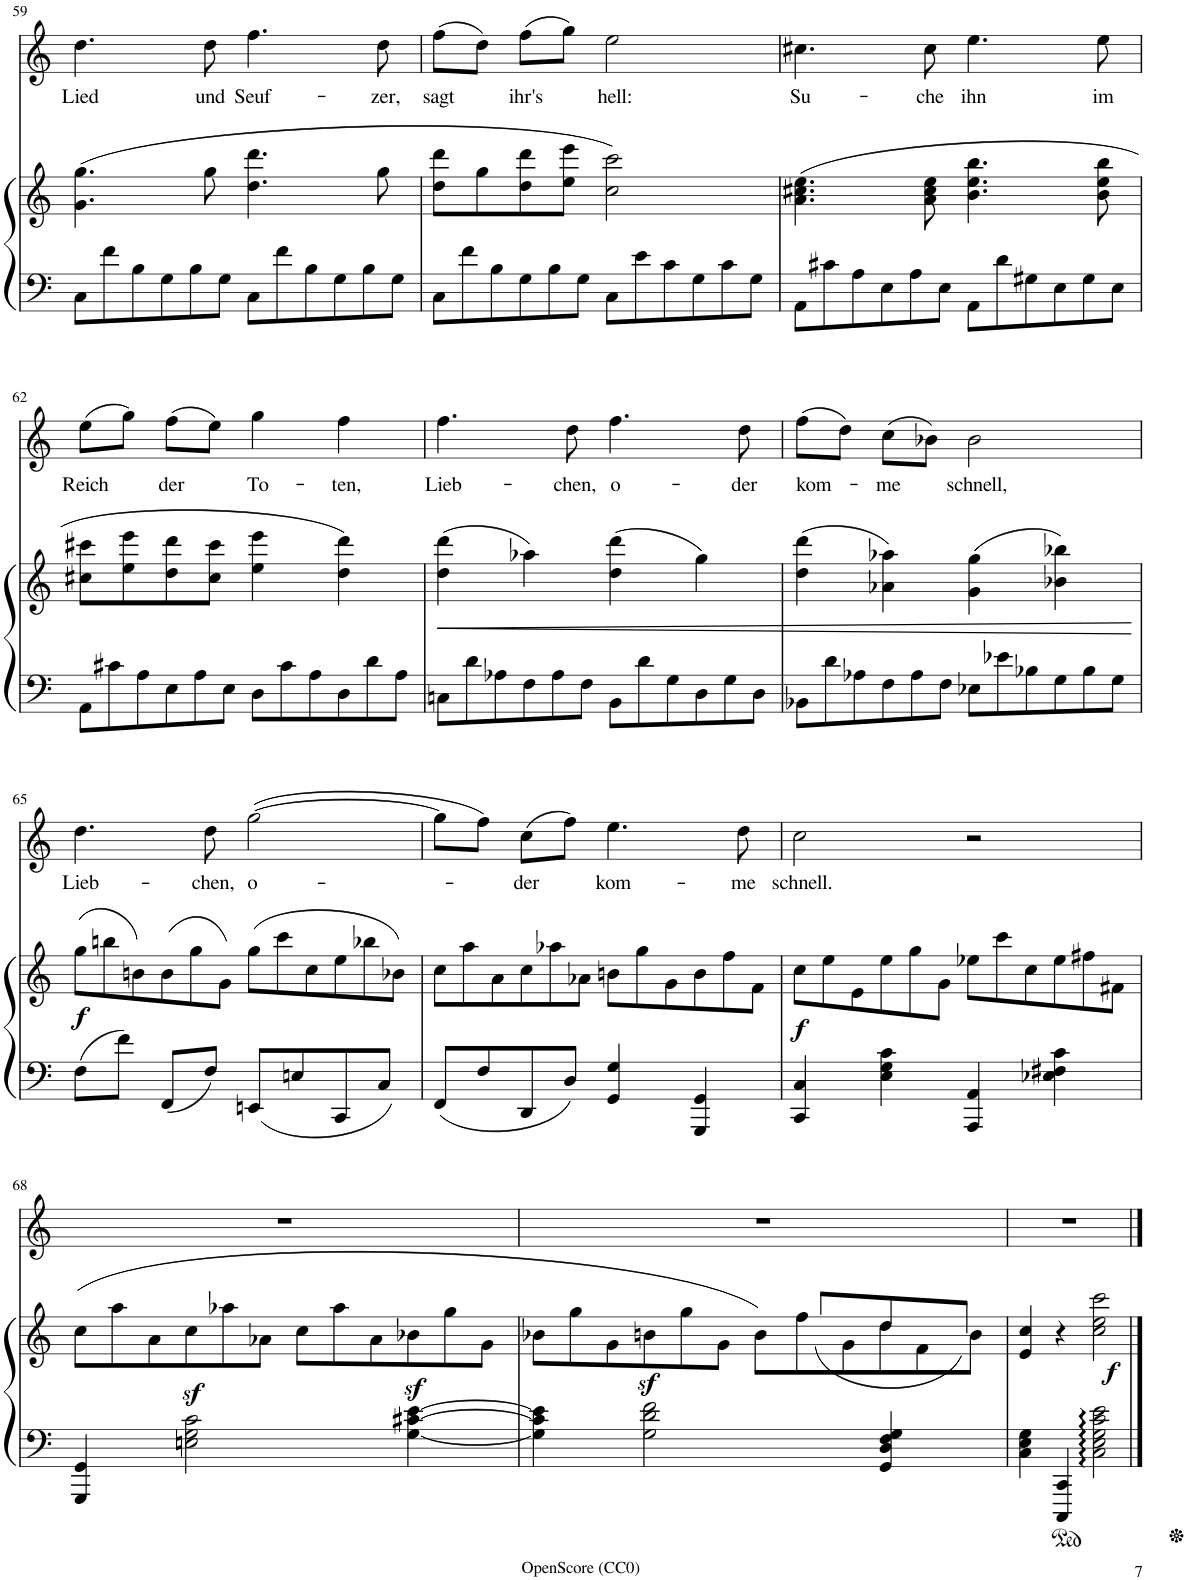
**kern	**kern	**dynam	**kern	**text
*part2	*part2	*part2	*part1	*part1
*staff3	*staff2	*staff2/3	*staff1	*staff1
*I"Piano	*	*	*I"Voice	*
*I'Pno	*	*	*	*
!!LO:PB:g=z
*clefF4	*clefG2	*	*clefG2	*
*k[]	*k[]	*	*k[]	*
*M4/4	*M4/4	*	*M4/4	*
*met(c)	*met(c)	*	*met(c)	*
*Xbrackettup	*	*	*	*
=59	=59	=59	=59	=59
!	!	!	!	!LO:LY:b
12C\L	(4.g\ 4.gg\	.	4.dd\	Lied
12f\	.	.	.	.
12B\	.	.	.	.
*brackettup	*	*	*	*
12G\	.	.	.	.
12B\	.	.	.	.
!	!	!	!	!LO:LY:b
.	8gg\	.	8dd\	und
12G\J	.	.	.	.
*Xbrackettup	*	*	*	*
!	!	!	!	!LO:LY:b
12C\L	4.dd\ 4.ddd\	.	4.ff\	Seuf-
12f\	.	.	.	.
12B\	.	.	.	.
*brackettup	*	*	*	*
12G\	.	.	.	.
12B\	.	.	.	.
!	!	!	!	!LO:LY:b
.	8gg\	.	8dd\	-zer,
12G\J	.	.	.	.
=60	=60	=60	=60	=60
*Xbrackettup	*	*	*	*
!	!	!	!	!LO:LY:b
12C\L	8dd\ 8ddd\L	.	(8ff\L	sagt
12f\	.	.	.	.
.	8gg\	.	8dd\J)	.
12B\	.	.	.	.
*brackettup	*	*	*	*
!	!	!	!	!LO:LY:b
12G\	8dd\ 8ddd\	.	(8ff\L	ihr's
12B\	.	.	.	.
.	8ee\ 8eee\J	.	8gg\J)	.
12G\J	.	.	.	.
*Xbrackettup	*	*	*	*
!	!	!	!	!LO:LY:b
12C\L	2cc\ 2ccc\)	.	2ee\	hell:
12e\	.	.	.	.
12c\	.	.	.	.
*brackettup	*	*	*	*
12G\	.	.	.	.
12c\	.	.	.	.
12G\J	.	.	.	.
=61	=61	=61	=61	=61
*Xbrackettup	*	*	*	*
!	!	!	!	!LO:LY:b
12AA\L	(4.a\ 4.cc#X\ 4.ee\	.	4.cc#X\	Su-
12c#X\	.	.	.	.
12A\	.	.	.	.
*brackettup	*	*	*	*
12E\	.	.	.	.
12A\	.	.	.	.
!	!	!	!	!LO:LY:b
.	8a\ 8cc#\ 8ee\	.	8cc#\	-che
12E\J	.	.	.	.
*Xbrackettup	*	*	*	*
!	!	!	!	!LO:LY:b
12AA\L	4.b\ 4.ee\ 4.bb\	.	4.ee\	ihn
12d\	.	.	.	.
12G#X\	.	.	.	.
*brackettup	*	*	*	*
12E\	.	.	.	.
12G#\	.	.	.	.
!	!	!	!	!LO:LY:b
.	8b\ 8ee\ 8bb\	.	8ee\	im
12E\J	.	.	.	.
!!LO:LB:g=z
=62	=62	=62	=62	=62
*Xbrackettup	*	*	*	*
!	!	!	!	!LO:LY:b
12AA\L	8cc#X\ 8ccc#X\L	.	(8ee\L	Reich
12c#X\	.	.	.	.
.	8ee\ 8eee\	.	8gg\J)	.
12A\	.	.	.	.
*brackettup	*	*	*	*
!	!	!	!	!LO:LY:b
12E\	8dd\ 8ddd\	.	(8ff\L	der
12A\	.	.	.	.
.	8cc#\ 8ccc#\J	.	8ee\J)	.
12E\J	.	.	.	.
*Xbrackettup	*	*	*	*
!	!	!	!	!LO:LY:b
12D\L	4ee\ 4eee\	.	4gg\	To-
12c#\	.	.	.	.
12A\	.	.	.	.
*brackettup	*	*	*	*
!	!	!	!	!LO:LY:b
12D\	4dd\ 4ddd\)	.	4ff\	-ten,
12d\	.	.	.	.
12A\J	.	.	.	.
=63	=63	=63	=63	=63
*Xbrackettup	*	*	*	*
!	!	!LO:HP:b	!	!LO:LY:b
12Cn\L	(4dd\ 4ddd\	<	4.ff\	Lieb-
12d\	.	.	.	.
12A-X\	.	.	.	.
*brackettup	*	*	*	*
12F\	4aa-X\)	.	.	.
12A-\	.	.	.	.
!	!	!	!	!LO:LY:b
.	.	.	8dd\	-chen,
12F\J	.	.	.	.
*Xbrackettup	*	*	*	*
!	!	!	!	!LO:LY:b
12BB\L	(4dd\ 4ddd\	.	4.ff\	o-
12d\	.	.	.	.
12G\	.	.	.	.
*brackettup	*	*	*	*
12D\	4gg\)	.	.	.
12G\	.	.	.	.
!	!	!	!	!LO:LY:b
.	.	.	8dd\	-der
12D\J	.	.	.	.
=64	=64	=64	=64	=64
*Xbrackettup	*	*	*	*
!	!	!	!	!LO:LY:b
12BB-X\L	(4dd\ 4ddd\	.	(8ff\L	kom-
12d\	.	.	.	.
.	.	.	8dd\J)	.
12A-X\	.	.	.	.
*brackettup	*	*	*	*
!	!	!	!	!LO:LY:b
12F\	4a-X\ 4aa-X\)	.	(8cc\L	-me
12A-\	.	.	.	.
.	.	.	8b-X\J)	.
12F\J	.	.	.	.
*Xbrackettup	*	*	*	*
!	!	!	!	!LO:LY:b
12E-X\L	(4g\ 4gg\	.	2b-\	schnell,
12e-X\	.	.	.	.
12B-X\	.	.	.	.
*brackettup	*	*	*	*
12G\	4b-X\ 4bb-X\)	.	.	.
12B-\	.	.	.	.
12G\J	.	.	.	.
.	.	[	.	.
!!LO:LB:g=z
=65	=65	=65	=65	=65
*	*Xbrackettup	*	*	*
!	!	!LO:DY:b	!	!LO:LY:b
8F\L	(12gg\L	f	4.dd\	Lieb-
.	12bbn\	.	.	.
8f\J	.	.	.	.
.	12bn\)	.	.	.
*	*brackettup	*	*	*
8FF/L	(12b\	.	.	.
.	12gg\	.	.	.
!	!	!	!	!LO:LY:b
8F/J	.	.	8dd\	-chen,
.	12g\J)	.	.	.
*	*Xbrackettup	*	*	*
!	!	!	!	!LO:LY:b
8EEn/L	(12gg\L	.	([2gg\	o-
.	12ccc\	.	.	.
8En/	.	.	.	.
.	12cc\	.	.	.
*	*brackettup	*	*	*
8CC/	12ee\	.	.	.
.	12bb-X\	.	.	.
8C/J	.	.	.	.
.	12b-X\J)	.	.	.
=66	=66	=66	=66	=66
*	*Xbrackettup	*	*	*
8FF/L	12cc\L	.	8gg\L]	.
.	12aa\	.	.	.
8F/	.	.	8ff\J)	.
.	12a\	.	.	.
*	*brackettup	*	*	*
!	!	!	!	!LO:LY:b
8DD/	12cc\	.	(8cc\L	-der
.	12aa-X\	.	.	.
8D/J	.	.	8ff\J)	.
.	12a-X\J	.	.	.
*	*Xbrackettup	*	*	*
!	!	!	!	!LO:LY:b
4GG/ 4G/	12bn\L	.	4.ee\	kom-
.	12gg\	.	.	.
.	12g\	.	.	.
*	*brackettup	*	*	*
4GGG/ 4GG/	12b\	.	.	.
.	12ff\	.	.	.
!	!	!	!	!LO:LY:b
.	.	.	8dd\	-me
.	12f\J	.	.	.
=67	=67	=67	=67	=67
*	*Xbrackettup	*	*	*
!	!	!LO:DY:b	!	!LO:LY:b
4CC/ 4C/	12cc\L	f	2cc\	schnell.
.	12ee\	.	.	.
.	12e\	.	.	.
*	*brackettup	*	*	*
4E\ 4G\ 4c\	12ee\	.	.	.
.	12gg\	.	.	.
.	12g\J	.	.	.
*	*Xbrackettup	*	*	*
4AAA/ 4AA/	12ee-X\L	.	2r	.
.	12ccc\	.	.	.
.	12cc\	.	.	.
*	*brackettup	*	*	*
4E-X\ 4F#X\ 4c\	12ee-\	.	.	.
.	12ff#X\	.	.	.
.	12f#X\J	.	.	.
!!LO:LB:g=z
=68	=68	=68	=68	=68
*	*Xbrackettup	*	*	*
4GGG/ 4GG/	(12cc\L	.	1r	.
.	12aa\	.	.	.
.	12a\	.	.	.
*	*brackettup	*	*	*
2En\ 2G\ 2c\	12ccz<\	.	.	.
.	12aa-X\	.	.	.
.	12a-X\J	.	.	.
*	*Xbrackettup	*	*	*
.	12cc\L	.	.	.
.	12aa-\	.	.	.
.	12a-\	.	.	.
*	*brackettup	*	*	*
[4G\ [4c#X\ [4e\	12b-Xz<\	.	.	.
.	12gg\	.	.	.
.	12g\J	.	.	.
=69	=69	=69	=69	=69
*	*Xbrackettup	*	*	*
*	*^	*	*	*
4G\] 4c#\] 4e\]	12b-X\L	4ryy	.	1r	.
.	12gg\	.	.	.	.
.	12g\	.	.	.	.
*	*brackettup	*	*	*	*
!	!	!	!LO:DY:b	!	!
2G\ 2d\ 2f\	12bn\	4ryy	sf	.	.
.	12gg\	.	.	.	.
.	12g\J	.	.	.	.
*	*Xbrackettup	*	*	*	*
.	12b\L)	8ryy	.	.	.
.	12ff\	.	.	.	.
.	.	(8ff/L	.	.	.
.	12g\	.	.	.	.
*	*brackettup	*	*	*	*
4GG/ 4D/ 4F/ 4G/	12dd\	8dd/	.	.	.
.	12f\	.	.	.	.
.	.	8b/J)	.	.	.
.	12b\J	.	.	.	.
*	*v	*v	*	*	*
=70	=70	=70	=70	=70
4C\ 4E\ 4G\	4e/ 4cc/	.	1r	.
4CCC/ 4CC/	4r	.	.	.
!	!	!LO:DY:b	!	!
2C\: 2E\: 2G\: 2c\: 2e\:	2cc\ 2ee\ 2ccc\	f	.	.
==	==	==	==	==
*-	*-	*-	*-	*-
